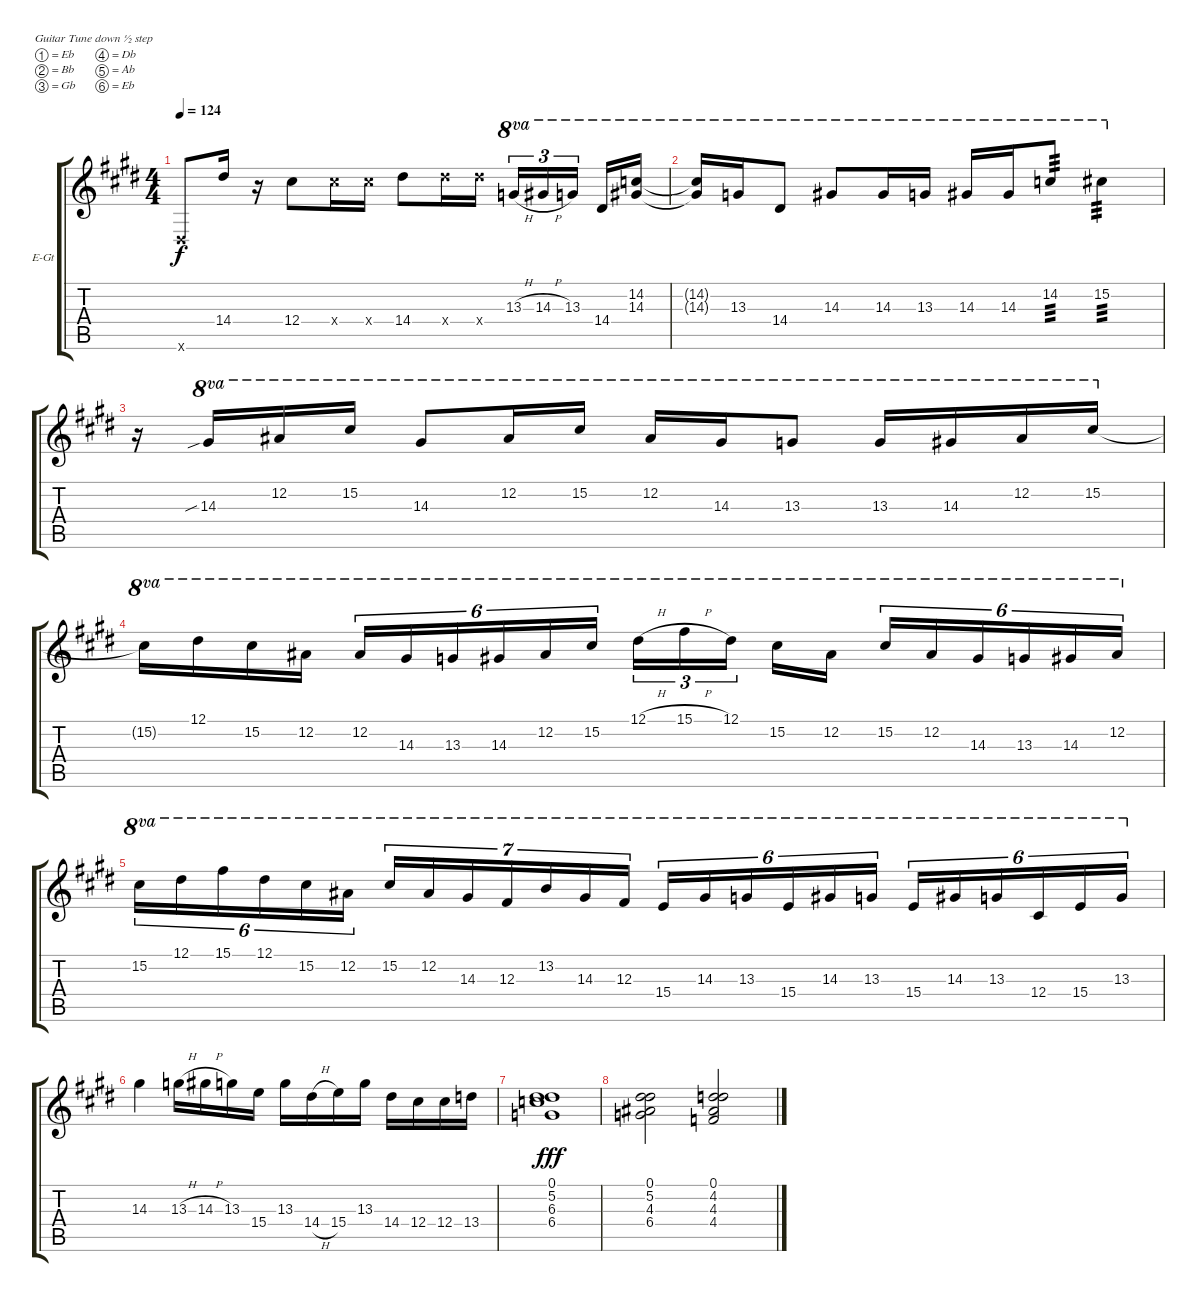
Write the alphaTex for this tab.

\bracketExtendMode groupsimilarinstruments
\firstSystemTrackNameOrientation horizontal
\otherSystemsTrackNameOrientation horizontal
\track ("Untitled" "E-Gt") {instrument distortionguitar}
\staff {score tabs}
\tuning (Eb4 Bb3 Gb3 Db3 Ab2 Eb2)
\ts (4 4)
\tempo 124
\clef g2
\ks c#minor
0.6{x}.8{dy f} 14.4.16 r.16 12.4.8 12.4{x}.16 12.4{x}.16 14.4.8 14.4{x}.16 14.4{x}.16 13.3{h}.16{tu (3 2) ot 8va} 14.3{h}.16{tu (3 2) ot 8va} 13.3.16{tu (3 2) ot 8va} 14.4.16{ot 8va} (14.2 14.3).16{ot 8va} |
(14.2{t} 14.3{t}).16{ot 8va} 13.3.16{ot 8va} 14.4.8{ot 8va} 14.3.8{ot 8va} 14.3.16{ot 8va} 13.3.16{ot 8va} 14.3.16{ot 8va} 14.3.16{ot 8va} 14.2.8{ot 8va tp 3} 15.2.4{ot 8va tp 3} |
r.16 14.3{sib}.16{ot 8va} 12.2.16{ot 8va} 15.2.16{ot 8va} 14.3.8{ot 8va} 12.2.16{ot 8va} 15.2.16{ot 8va} 12.2.16{ot 8va} 14.3.16{ot 8va} 13.3.8{ot 8va} 13.3.16{ot 8va} 14.3.16{ot 8va} 12.2.16{ot 8va} 15.2.16{ot 8va} |
15.2{t}.16{ot 8va} 12.1.16{ot 8va} 15.2.16{ot 8va} 12.2.16{ot 8va} 12.2.16{tu (6 4) ot 8va} 14.3.16{tu (6 4) ot 8va} 13.3.16{tu (6 4) ot 8va} 14.3.16{tu (6 4) ot 8va} 12.2.16{tu (6 4) ot 8va} 15.2.16{tu (6 4) ot 8va} 12.1{h}.16{tu (3 2) ot 8va} 15.1{h}.16{tu (3 2) ot 8va} 12.1.16{tu (3 2) ot 8va} 15.2.16{ot 8va} 12.2.16{ot 8va} 15.2.16{tu (6 4) ot 8va} 12.2.16{tu (6 4) ot 8va} 14.3.16{tu (6 4) ot 8va} 13.3.16{tu (6 4) ot 8va} 14.3.16{tu (6 4) ot 8va} 12.2.16{tu (6 4) ot 8va} |
15.2.16{tu (6 4) ot 8va} 12.1.16{tu (6 4) ot 8va} 15.1.16{tu (6 4) ot 8va} 12.1.16{tu (6 4) ot 8va} 15.2.16{tu (6 4) ot 8va} 12.2.16{tu (6 4) ot 8va} 15.2.16{tu (7 4) ot 8va} 12.2.16{tu (7 4) ot 8va} 14.3.16{tu (7 4) ot 8va} 12.3.16{tu (7 4) ot 8va} 13.2.16{tu (7 4) ot 8va} 14.3.16{tu (7 4) ot 8va} 12.3.16{tu (7 4) ot 8va} 15.4.16{tu (6 4) ot 8va} 14.3.16{tu (6 4) ot 8va} 13.3.16{tu (6 4) ot 8va} 15.4.16{tu (6 4) ot 8va} 14.3.16{tu (6 4) ot 8va} 13.3.16{tu (6 4) ot 8va} 15.4.16{tu (6 4) ot 8va} 14.3.16{tu (6 4) ot 8va} 13.3.16{tu (6 4) ot 8va} 12.4.16{tu (6 4) ot 8va} 15.4.16{tu (6 4) ot 8va} 13.3.16{tu (6 4) ot 8va} |
14.3.4 13.3{h}.16 14.3{h}.16 13.3.16 15.4.16 13.3.16 14.4{h}.16 15.4.16 13.3.16 14.4.16 12.4.16 12.4.16 13.4.16 |
(0.1 5.2 6.3 6.4).1{dy fff} |
(0.1 5.2 4.3 6.4).2 (0.1 4.2 4.3 4.4).2
